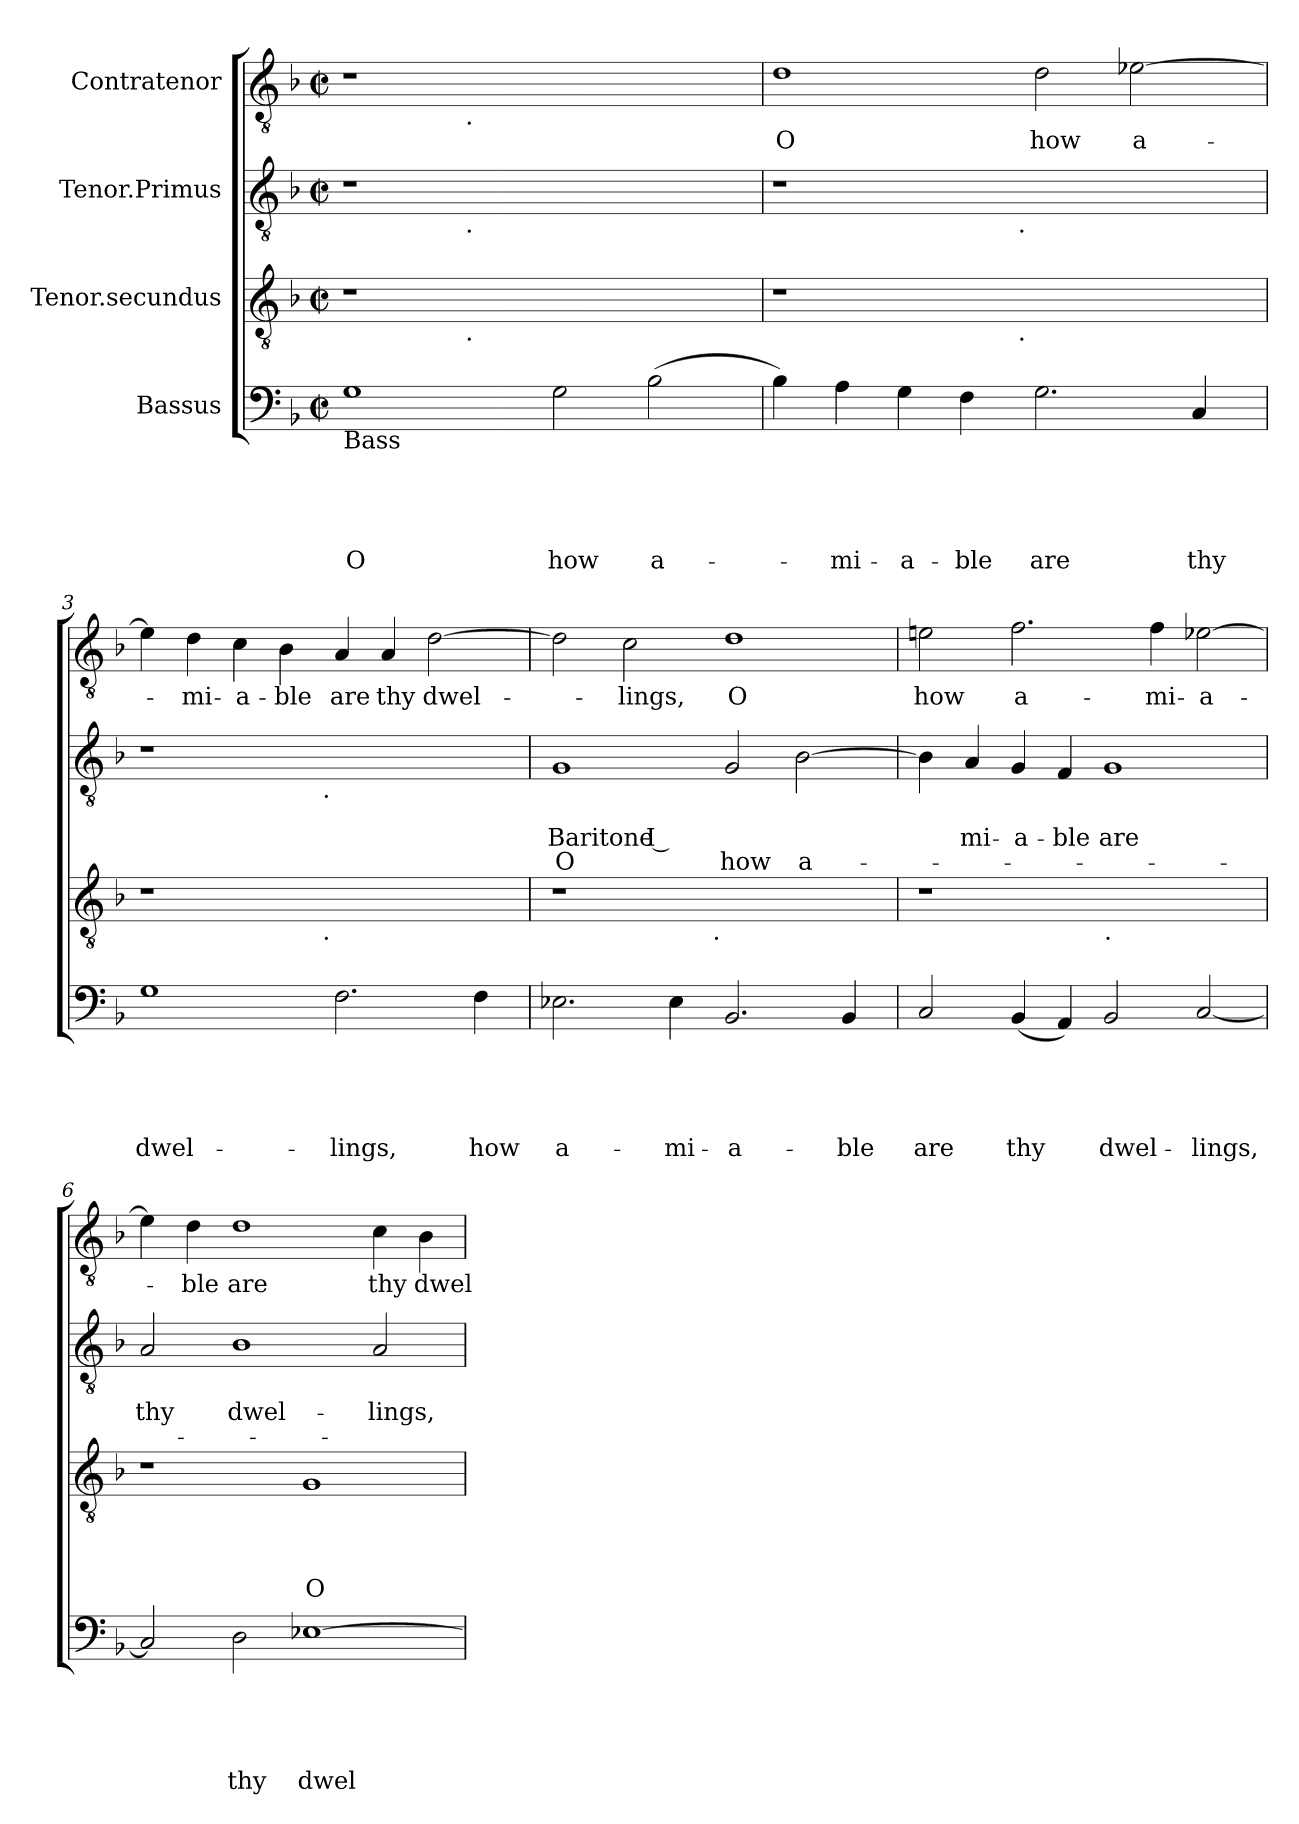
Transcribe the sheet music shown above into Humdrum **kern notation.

**kern	**text	**text	**text	**text	**text	**kern	**text	**text	**text	**text	**kern	**text	**text	**text	**kern	**text
*part4	*part4	*part4	*part4	*part4	*part4	*part3	*part3	*part3	*part3	*part3	*part2	*part2	*part2	*part2	*part1	*part1
*staff4	*staff4	*staff4	*staff4	*staff4	*staff4	*staff3	*staff3	*staff3	*staff3	*staff3	*staff2	*staff2	*staff2	*staff2	*staff1	*staff1
*I"Bassus	*	*	*	*	*	*I"Tenor.secundus	*	*	*	*	*I"Tenor.Primus	*	*	*	*I"Contratenor	*
*clefF4	*	*	*	*	*	*clefGv2	*	*	*	*	*clefGv2	*	*	*	*clefGv2	*
*k[b-]	*	*	*	*	*	*k[b-]	*	*	*	*	*k[b-]	*	*	*	*k[b-]	*
*F:	*	*	*	*	*	*F:	*	*	*	*	*F:	*	*	*	*F:	*
*M2/2	*	*	*	*	*	*M2/2	*	*	*	*	*M2/2	*	*	*	*M2/2	*
*met(c|)	*	*	*	*	*	*met(c|)	*	*	*	*	*met(c|)	*	*	*	*met(c|)	*
=1	=1	=1	=1	=1	=1	=1	=1	=1	=1	=1	=1	=1	=1	=1	=1	=1
!	!	!	!	!	!	!	!	!	!	!	!	!	!	!	!LO:TX:b:t=Tenor	!
!	!	!	!	!	!	!LO:TX:b:t=Baritone Ii	!	!	!	!	!	!	!	!	!	!
!LO:TX:b:t=Bass	!	!	!	!	!	!	!	!	!	!	!	!	!	!	!	!
!	!	!	!	!	!LO:LY:b	!	!	!	!	!	!	!	!	!	!	!
*	*	*	*	*	*	*^	*	*	*	*	*^	*	*	*	*^	*
1G	.	.	.	.	O	1r	2ryy	.	.	.	.	1r	2ryy	.	.	.	1r	2ryy	.
.	.	.	.	.	.	.	16ryy	.	.	.	.	.	16ryy	.	.	.	.	16ryy	.
!	!	!	!	!	!	!	!	!	!	!	!	!	!	!	!	!	!	!LO:TX:b:t=.	!
!	!	!	!	!	!	!	!	!	!	!	!	!	!LO:TX:b:t=.	!	!	!	!	!	!
!	!	!	!	!	!	!	!LO:TX:b:t=.	!	!	!	!	!	!	!	!	!	!	!	!
.	.	.	.	.	.	.	1ryy	.	.	.	.	.	1ryy	.	.	.	.	1ryy	.
!	!	!	!	!	!LO:LY:b	!	!	!	!	!	!	!	!	!	!	!	!	!	!
2G\	.	.	.	.	how	1ryy	.	.	.	.	.	1ryy	.	.	.	.	1ryy	.	.
!	!	!	!	!	!LO:LY:b	!	!	!	!	!	!	!	!	!	!	!	!	!	!
(>2B-\	.	.	.	.	a-	.	.	.	.	.	.	.	.	.	.	.	.	.	.
.	.	.	.	.	.	.	4..ryy	.	.	.	.	.	4..ryy	.	.	.	.	4..ryy	.
=2	=2	=2	=2	=2	=2	=2	=2	=2	=2	=2	=2	=2	=2	=2	=2	=2	=2	=2	=2
!	!	!	!	!	!	!	!	!	!	!	!	!	!	!	!	!	!	!	!LO:LY:b
*	*	*	*	*	*	*	*	*	*	*	*	*	*	*	*	*	*v	*v	*
4B-\)	.	.	.	.	.	1r	2ryy	.	.	.	.	1r	2ryy	.	.	.	1d	O
!	!	!	!	!	!LO:LY:b	!	!	!	!	!	!	!	!	!	!	!	!	!
4A\	.	.	.	.	-mi-	.	.	.	.	.	.	.	.	.	.	.	.	.
!	!	!	!	!	!LO:LY:b	!	!	!	!	!	!	!	!	!	!	!	!	!
4G\	.	.	.	.	-a-	.	4...ryy	.	.	.	.	.	4...ryy	.	.	.	.	.
!	!	!	!	!	!LO:LY:b:rj	!	!	!	!	!	!	!	!	!	!	!	!	!
4F\	.	.	.	.	-ble	.	.	.	.	.	.	.	.	.	.	.	.	.
!	!	!	!	!	!	!	!	!	!	!	!	!	!LO:TX:b:t=.	!	!	!	!	!
!	!	!	!	!	!	!	!LO:TX:b:t=.	!	!	!	!	!	!	!	!	!	!	!
.	.	.	.	.	.	.	1ryy	.	.	.	.	.	1ryy	.	.	.	.	.
!	!	!	!	!	!LO:LY:b	!	!	!	!	!	!	!	!	!	!	!	!	!LO:LY:b
2.G\	.	.	.	.	are	1ryy	.	.	.	.	.	1ryy	.	.	.	.	2d\	how
!	!	!	!	!	!	!	!	!	!	!	!	!	!	!	!	!	!	!LO:LY:b
.	.	.	.	.	.	.	.	.	.	.	.	.	.	.	.	.	[>2e-X\	a-
!	!	!	!	!	!LO:LY:b	!	!	!	!	!	!	!	!	!	!	!	!	!
4C/	.	.	.	.	thy	.	.	.	.	.	.	.	.	.	.	.	.	.
.	.	.	.	.	.	.	32ryy	.	.	.	.	.	32ryy	.	.	.	.	.
=3	=3	=3	=3	=3	=3	=3	=3	=3	=3	=3	=3	=3	=3	=3	=3	=3	=3	=3
!	!	!	!	!	!LO:LY:b	!	!	!	!	!	!	!	!	!	!	!	!	!
1G	.	.	.	.	dwel-	1r	2ryy	.	.	.	.	1r	2ryy	.	.	.	4e-\]	.
!	!	!	!	!	!	!	!	!	!	!	!	!	!	!	!	!	!	!LO:LY:b
.	.	.	.	.	.	.	.	.	.	.	.	.	.	.	.	.	4d\	-mi-
!	!	!	!	!	!	!	!	!	!	!	!	!	!	!	!	!	!	!LO:LY:b
.	.	.	.	.	.	.	4...ryy	.	.	.	.	.	4...ryy	.	.	.	4c\	-a-
!	!	!	!	!	!	!	!	!	!	!	!	!	!	!	!	!	!	!LO:LY:b:rj
.	.	.	.	.	.	.	.	.	.	.	.	.	.	.	.	.	4B-\	-ble
!	!	!	!	!	!	!	!	!	!	!	!	!	!LO:TX:b:t=.	!	!	!	!	!
!	!	!	!	!	!	!	!LO:TX:b:t=.	!	!	!	!	!	!	!	!	!	!	!
.	.	.	.	.	.	.	1ryy	.	.	.	.	.	1ryy	.	.	.	.	.
!	!	!	!	!	!LO:LY:b	!	!	!	!	!	!	!	!	!	!	!	!	!LO:LY:b
2.F\	.	.	.	.	-lings,	1ryy	.	.	.	.	.	1ryy	.	.	.	.	4A/	are
!	!	!	!	!	!	!	!	!	!	!	!	!	!	!	!	!	!	!LO:LY:b
.	.	.	.	.	.	.	.	.	.	.	.	.	.	.	.	.	4A/	thy
!	!	!	!	!	!	!	!	!	!	!	!	!	!	!	!	!	!	!LO:LY:b
.	.	.	.	.	.	.	.	.	.	.	.	.	.	.	.	.	[>2d\	dwel-
!	!	!	!	!	!LO:LY:b	!	!	!	!	!	!	!	!	!	!	!	!	!
4F\	.	.	.	.	how	.	.	.	.	.	.	.	.	.	.	.	.	.
.	.	.	.	.	.	.	32ryy	.	.	.	.	.	32ryy	.	.	.	.	.
=4	=4	=4	=4	=4	=4	=4	=4	=4	=4	=4	=4	=4	=4	=4	=4	=4	=4	=4
!	!	!	!	!	!LO:LY:b	!	!	!	!	!	!	!	!	!	!LO:LY:b:rj	!LO:LY:b:rj	!	!
*	*	*	*	*	*	*	*	*	*	*	*	*v	*v	*	*	*	*	*
2.E-X\	.	.	.	.	a-	1r	2ryy	.	.	.	.	1G	.	Baritone I	O	2d\]	.
!	!	!	!	!	!	!	!	!	!	!	!	!	!	!	!	!	!LO:LY:b
.	.	.	.	.	.	.	4...ryy	.	.	.	.	.	.	.	.	2c\	-lings,
!	!	!	!	!	!LO:LY:b	!	!	!	!	!	!	!	!	!	!	!	!
4E-\	.	.	.	.	-mi-	.	.	.	.	.	.	.	.	.	.	.	.
!	!	!	!	!	!	!	!LO:TX:b:t=.	!	!	!	!	!	!	!	!	!	!
.	.	.	.	.	.	.	1ryy	.	.	.	.	.	.	.	.	.	.
!	!	!	!	!	!LO:LY:b	!	!	!	!	!	!	!	!	!	!LO:LY:b	!	!LO:LY:b
2.BB-/	.	.	.	.	-a-	1ryy	.	.	.	.	.	2G/	.	.	how	1d	O
!	!	!	!	!	!	!	!	!	!	!	!	!	!	!	!LO:LY:b	!	!
.	.	.	.	.	.	.	.	.	.	.	.	[<2B-\	.	.	a-	.	.
!	!	!	!	!	!LO:LY:b	!	!	!	!	!	!	!	!	!	!	!	!
4BB-/	.	.	.	.	-ble	.	.	.	.	.	.	.	.	.	.	.	.
.	.	.	.	.	.	.	32ryy	.	.	.	.	.	.	.	.	.	.
!!LO:LB:g=z
=5	=5	=5	=5	=5	=5	=5	=5	=5	=5	=5	=5	=5	=5	=5	=5	=5	=5
!	!	!	!	!	!LO:LY:b	!	!	!	!	!	!	!	!	!	!	!	!LO:LY:b
*	*	*	*	*	*	*v	*v	*	*	*	*	*	*	*	*	*	*
2C/	.	.	.	.	are	1r	.	.	.	.	4B-\]	.	.	.	2en\	how
!	!	!	!	!	!	!	!	!	!	!	!	!	!LO:LY:b	!	!	!
.	.	.	.	.	.	.	.	.	.	.	4A/	.	mi-	.	.	.
!	!	!	!	!	!LO:LY:b	!	!	!	!	!	!	!	!LO:LY:b	!	!	!LO:LY:b
(<4BB-/	.	.	.	.	thy	.	.	.	.	.	4G/	.	-a-	.	2.f\	a-
!	!	!	!	!	!	!	!	!	!	!	!	!	!LO:LY:b:rj	!	!	!
4AA/)	.	.	.	.	.	.	.	.	.	.	4F/	.	-ble	.	.	.
!	!	!	!	!	!	!LO:TX:b:t=.	!	!	!	!	!	!	!	!	!	!
!	!	!	!	!	!LO:LY:b	!	!	!	!	!	!	!	!LO:LY:b	!	!	!
2BB-/	.	.	.	.	dwel-	1ryy	.	.	.	.	1G	.	are	.	.	.
!	!	!	!	!	!	!	!	!	!	!	!	!	!	!	!	!LO:LY:b
.	.	.	.	.	.	.	.	.	.	.	.	.	.	.	4f\	-mi-
!	!	!	!	!	!LO:LY:b	!	!	!	!	!	!	!	!	!	!	!LO:LY:b:rj
[<2C/	.	.	.	.	-lings,	.	.	.	.	.	.	.	.	.	[>2e-X\	-a-
=6	=6	=6	=6	=6	=6	=6	=6	=6	=6	=6	=6	=6	=6	=6	=6	=6
!	!	!	!	!	!	!	!	!	!	!	!	!	!LO:LY:b	!	!	!
2C/]	.	.	.	.	.	1r	.	.	.	.	2A/	.	thy	.	4e-\]	.
!	!	!	!	!	!	!	!	!	!	!	!	!	!	!	!	!LO:LY:b
.	.	.	.	.	.	.	.	.	.	.	.	.	.	.	4d\	-ble
!	!	!	!	!	!LO:LY:b	!	!	!	!	!	!	!	!LO:LY:b	!	!	!LO:LY:b
2D\	.	.	.	.	thy	.	.	.	.	.	1B-	.	dwel-	.	1d	are
!	!	!	!	!	!LO:LY:b	!	!	!	!	!LO:LY:b	!	!	!	!	!	!
[>1E-X	.	.	.	.	dwel-	1G	.	.	.	O	.	.	.	.	.	.
!	!	!	!	!	!	!	!	!	!	!	!	!	!LO:LY:b	!	!	!LO:LY:b
.	.	.	.	.	.	.	.	.	.	.	2A/	.	-lings,	.	4c\	thy
!	!	!	!	!	!	!	!	!	!	!	!	!	!	!	!	!LO:LY:b
.	.	.	.	.	.	.	.	.	.	.	.	.	.	.	4B-\	dwel-
=	=	=	=	=	=	=	=	=	=	=	=	=	=	=	=	=
*-	*-	*-	*-	*-	*-	*-	*-	*-	*-	*-	*-	*-	*-	*-	*-	*-
